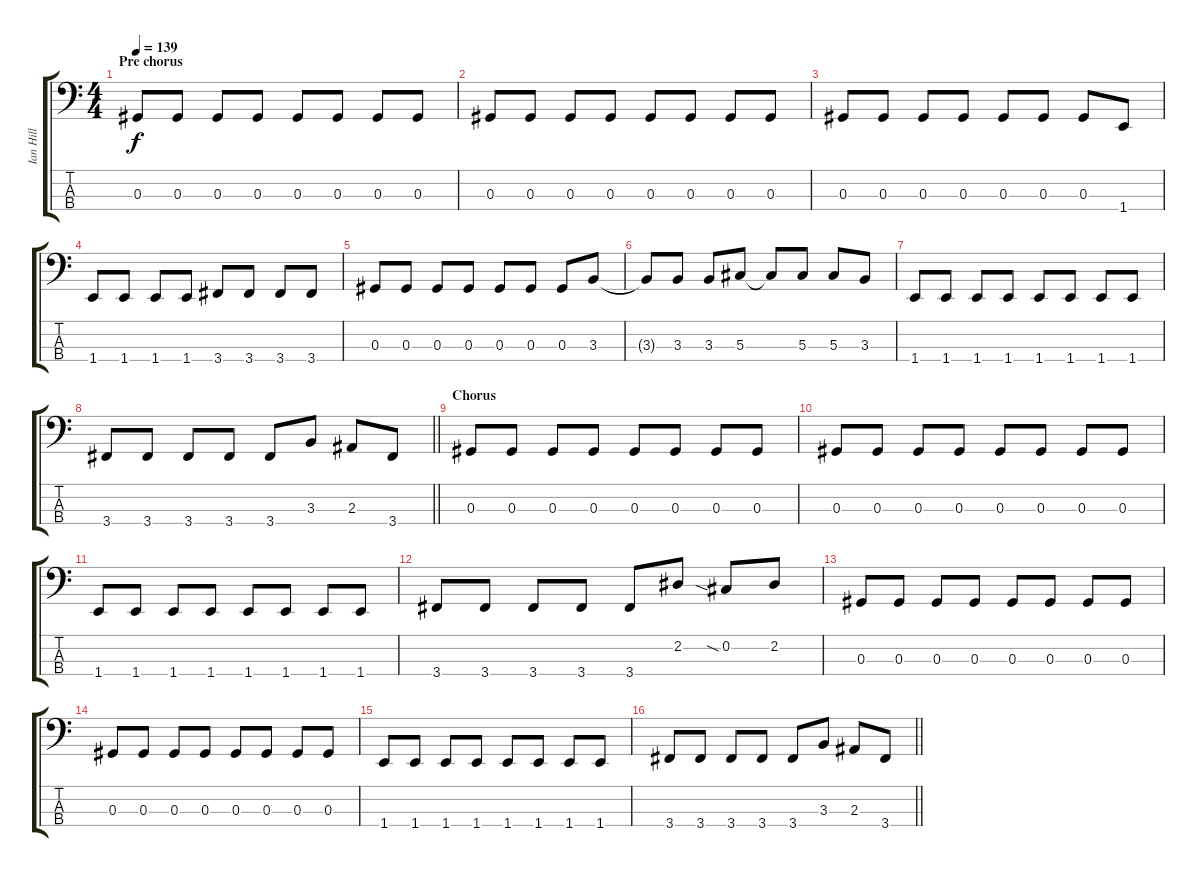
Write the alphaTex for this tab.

\track ("Ian Hill" "Ian Hill") {instrument electricbassfinger}
\staff {score tabs}
\tuning (Gb2 Db2 Ab1 Eb1) {hide}
\ts (4 4)
\section ("" "Pre chorus")
\tempo 139
\clef f4
\ks c
0.3.8{dy f} 0.3.8 0.3.8 0.3.8 0.3.8 0.3.8 0.3.8 0.3.8 |
0.3.8 0.3.8 0.3.8 0.3.8 0.3.8 0.3.8 0.3.8 0.3.8 |
0.3.8 0.3.8 0.3.8 0.3.8 0.3.8 0.3.8 0.3.8 1.4.8 |
1.4.8 1.4.8 1.4.8 1.4.8 3.4.8 3.4.8 3.4.8 3.4.8 |
0.3.8 0.3.8 0.3.8 0.3.8 0.3.8 0.3.8 0.3.8 3.3.8 |
3.3{t}.8 3.3.8 3.3.8 5.3.8 5.3{t}.8 5.3.8 5.3.8 3.3.8 |
1.4.8 1.4.8 1.4.8 1.4.8 1.4.8 1.4.8 1.4.8 1.4.8 |
\barLineRight lightlight
3.4.8 3.4.8 3.4.8 3.4.8 3.4.8 3.3.8 2.3.8 3.4.8 |
\section ("" "Chorus")
0.3.8 0.3.8 0.3.8 0.3.8 0.3.8 0.3.8 0.3.8 0.3.8 |
0.3.8 0.3.8 0.3.8 0.3.8 0.3.8 0.3.8 0.3.8 0.3.8 |
1.4.8 1.4.8 1.4.8 1.4.8 1.4.8 1.4.8 1.4.8 1.4.8 |
3.4.8 3.4.8 3.4.8 3.4.8 3.4.8 2.2.8 0.2{sia}.8 2.2.8 |
0.3.8 0.3.8 0.3.8 0.3.8 0.3.8 0.3.8 0.3.8 0.3.8 |
0.3.8 0.3.8 0.3.8 0.3.8 0.3.8 0.3.8 0.3.8 0.3.8 |
1.4.8 1.4.8 1.4.8 1.4.8 1.4.8 1.4.8 1.4.8 1.4.8 |
\barLineRight lightlight
3.4.8 3.4.8 3.4.8 3.4.8 3.4.8 3.3.8 2.3.8 3.4.8
